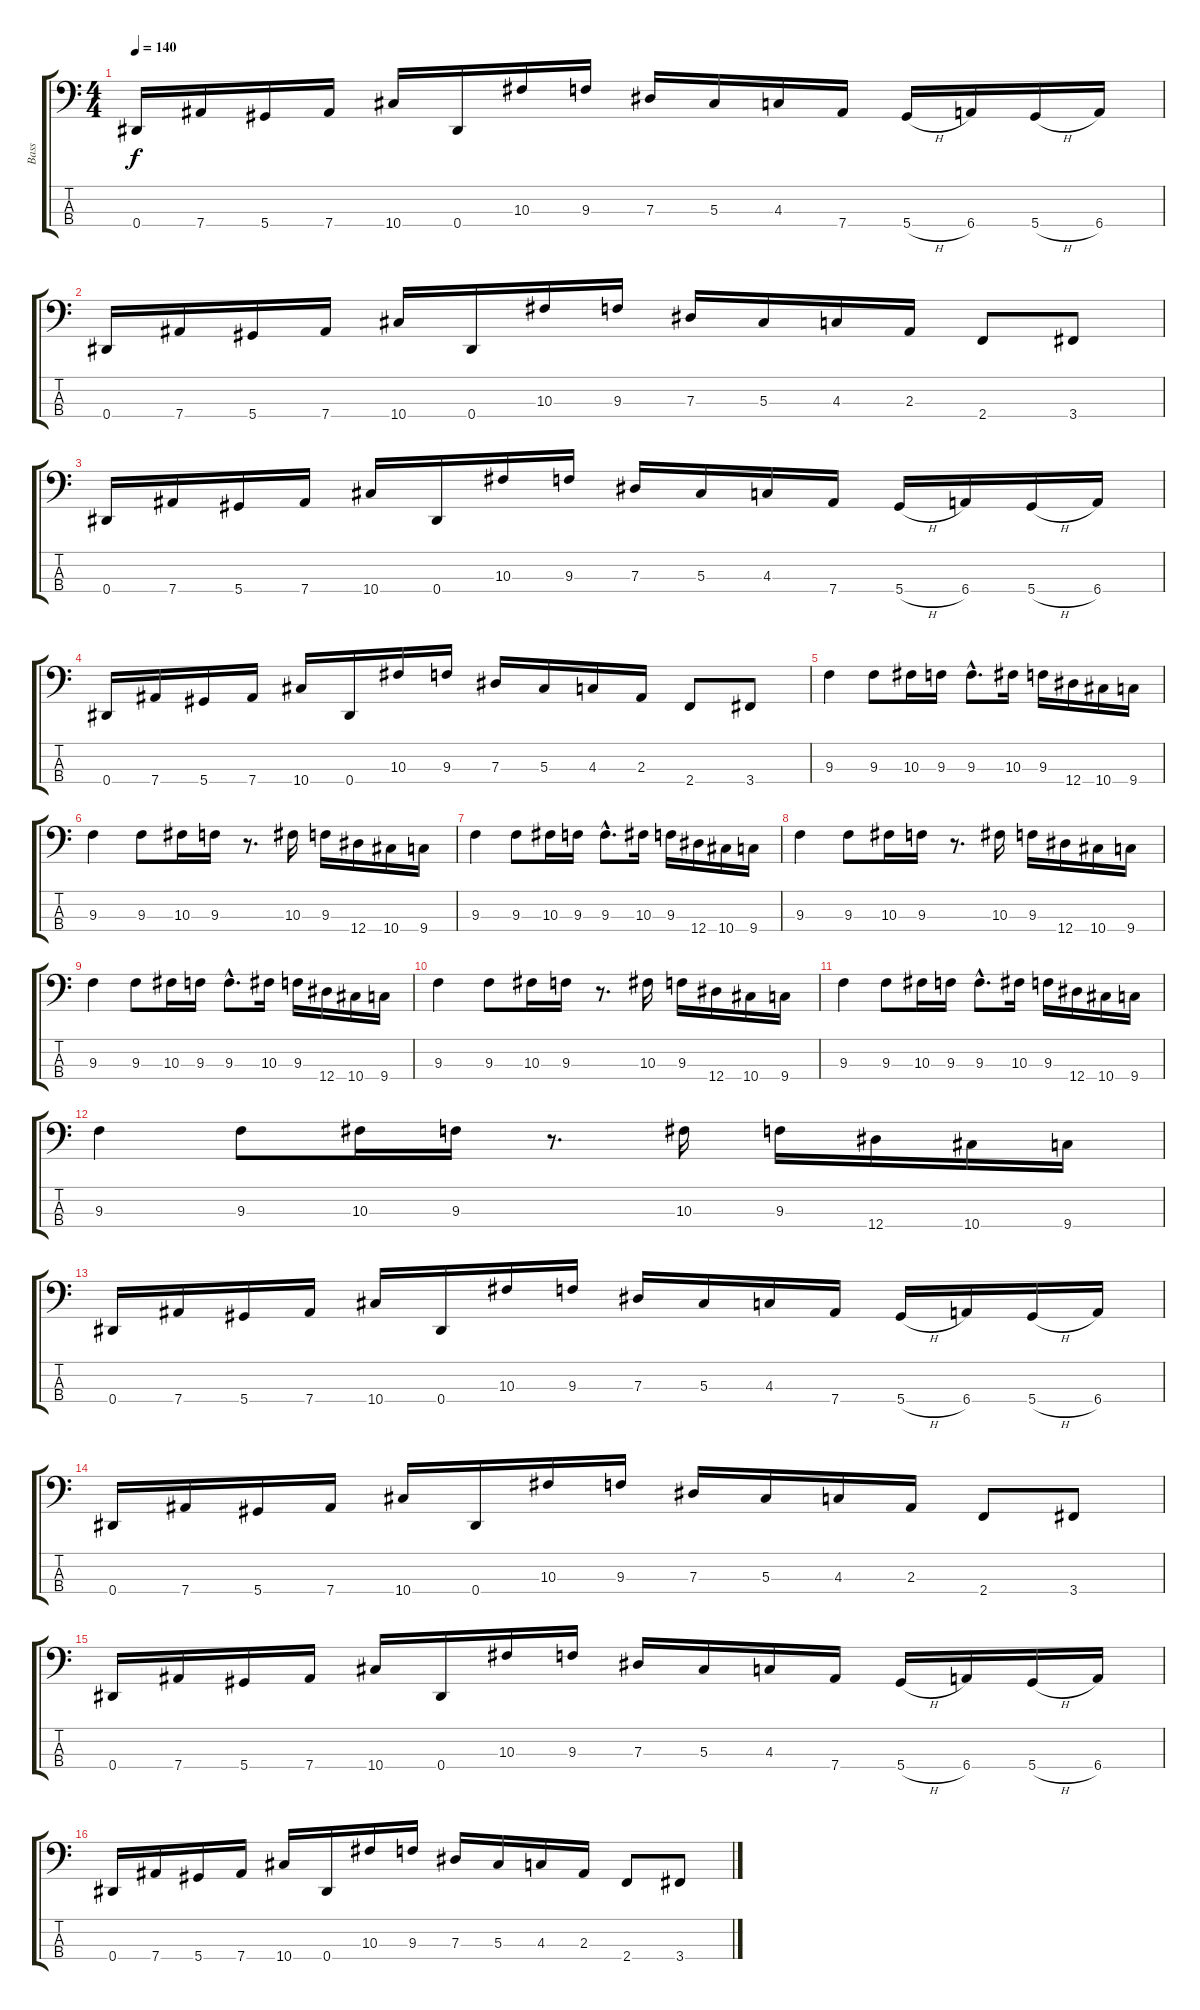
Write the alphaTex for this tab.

\track ("Bass" "Bass") {instrument electricbasspick}
\staff {score tabs}
\tuning (Gb2 Db2 Ab1 Eb1) {hide}
\ts (4 4)
\tempo 140
\clef f4
\ks c
0.4.16{dy f} 7.4.16 5.4.16 7.4.16 10.4.16 0.4.16 10.3.16 9.3.16 7.3.16 5.3.16 4.3.16 7.4.16 5.4{h}.16 6.4.16 5.4{h}.16 6.4.16 |
0.4.16 7.4.16 5.4.16 7.4.16 10.4.16 0.4.16 10.3.16 9.3.16 7.3.16 5.3.16 4.3.16 2.3.16 2.4.8 3.4.8 |
0.4.16 7.4.16 5.4.16 7.4.16 10.4.16 0.4.16 10.3.16 9.3.16 7.3.16 5.3.16 4.3.16 7.4.16 5.4{h}.16 6.4.16 5.4{h}.16 6.4.16 |
0.4.16 7.4.16 5.4.16 7.4.16 10.4.16 0.4.16 10.3.16 9.3.16 7.3.16 5.3.16 4.3.16 2.3.16 2.4.8 3.4.8 |
9.3.4 9.3.8 10.3.16 9.3.16 9.3{hac}.8{d} 10.3.16 9.3.16 12.4.16 10.4.16 9.4.16 |
9.3.4 9.3.8 10.3.16 9.3.16 r.8{d} 10.3.16 9.3.16 12.4.16 10.4.16 9.4.16 |
9.3.4 9.3.8 10.3.16 9.3.16 9.3{hac}.8{d} 10.3.16 9.3.16 12.4.16 10.4.16 9.4.16 |
9.3.4 9.3.8 10.3.16 9.3.16 r.8{d} 10.3.16 9.3.16 12.4.16 10.4.16 9.4.16 |
9.3.4 9.3.8 10.3.16 9.3.16 9.3{hac}.8{d} 10.3.16 9.3.16 12.4.16 10.4.16 9.4.16 |
9.3.4 9.3.8 10.3.16 9.3.16 r.8{d} 10.3.16 9.3.16 12.4.16 10.4.16 9.4.16 |
9.3.4 9.3.8 10.3.16 9.3.16 9.3{hac}.8{d} 10.3.16 9.3.16 12.4.16 10.4.16 9.4.16 |
9.3.4 9.3.8 10.3.16 9.3.16 r.8{d} 10.3.16 9.3.16 12.4.16 10.4.16 9.4.16 |
0.4.16 7.4.16 5.4.16 7.4.16 10.4.16 0.4.16 10.3.16 9.3.16 7.3.16 5.3.16 4.3.16 7.4.16 5.4{h}.16 6.4.16 5.4{h}.16 6.4.16 |
0.4.16 7.4.16 5.4.16 7.4.16 10.4.16 0.4.16 10.3.16 9.3.16 7.3.16 5.3.16 4.3.16 2.3.16 2.4.8 3.4.8 |
0.4.16 7.4.16 5.4.16 7.4.16 10.4.16 0.4.16 10.3.16 9.3.16 7.3.16 5.3.16 4.3.16 7.4.16 5.4{h}.16 6.4.16 5.4{h}.16 6.4.16 |
0.4.16 7.4.16 5.4.16 7.4.16 10.4.16 0.4.16 10.3.16 9.3.16 7.3.16 5.3.16 4.3.16 2.3.16 2.4.8 3.4.8
